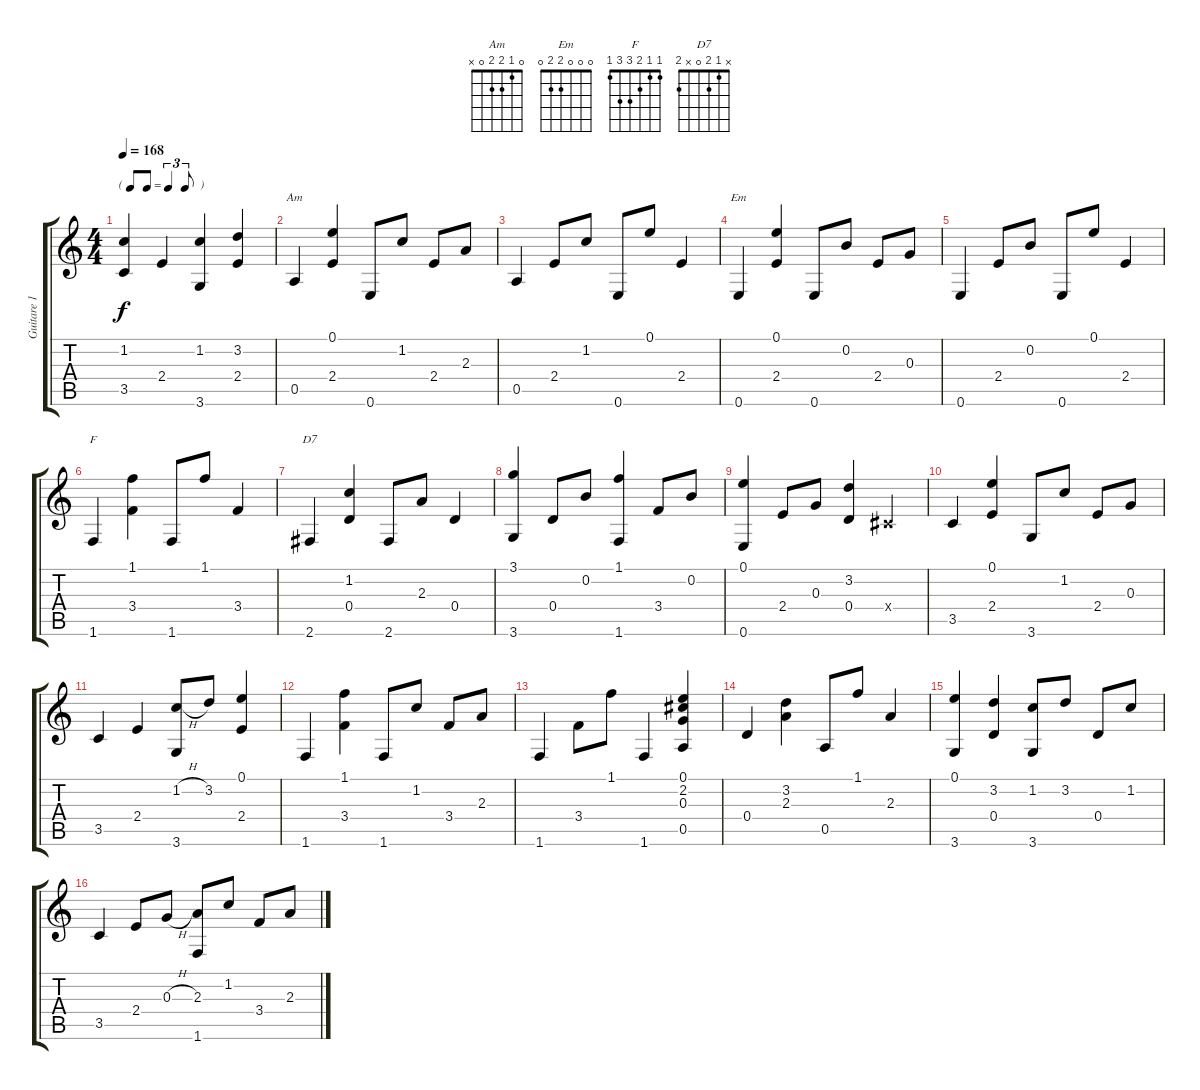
\track ("Guitare 1" "Guitare 1") {instrument acousticguitarnylon}
\staff {score tabs}
\tuning (E4 B3 G3 D3 A2 E2) {hide}
\chord ("Am" 0 1 2 2 0 x)
\chord ("Em" 0 0 0 2 2 0)
\chord ("F" 1 1 2 3 3 1)
\chord ("D7" x 1 2 0 x 2)
\ts (4 4)
\tf triplet8th
\tempo 168
\clef g2
\ks c
(1.2 3.5).4{dy f} 2.4.4 (1.2 3.6).4 (3.2 2.4).4 |
0.5.4{ch "Am"} (0.1 2.4).4 0.6.8 1.2.8 2.4.8 2.3.8 |
0.5.4 2.4.8 1.2.8 0.6.8 0.1.8 2.4.4 |
0.6.4{ch "Em"} (0.1 2.4).4 0.6.8 0.2.8 2.4.8 0.3.8 |
0.6.4 2.4.8 0.2.8 0.6.8 0.1.8 2.4.4 |
1.6.4{ch "F"} (1.1 3.4).4 1.6.8 1.1.8 3.4.4 |
2.6.4{ch "D7"} (1.2 0.4).4 2.6.8 2.3.8 0.4.4 |
(3.1 3.6).4 0.4.8 0.2.8 (1.1 1.6).4 3.4.8 0.2.8 |
(0.1 0.6).4 2.4.8 0.3.8 (3.2 0.4).4 -1.4{x}.4 |
3.5.4 (0.1 2.4).4 3.6.8 1.2.8 2.4.8 0.3.8 |
3.5.4 2.4.4 (1.2{h} 3.6).8 3.2.8 (0.1 2.4).4 |
1.6.4 (1.1 3.4).4 1.6.8 1.2.8 3.4.8 2.3.8 |
1.6.4 3.4.8 1.1.8 1.6.4 (0.1 2.2 0.3 0.5).4 |
0.4.4 (3.2 2.3).4 0.5.8 1.1.8 2.3.4 |
(0.1 3.6).4 (3.2 0.4).4 (1.2 3.6).8 3.2.8 0.4.8 1.2.8 |
3.5.4 2.4.8 0.3{h}.8 (2.3 1.6).8 1.2.8 3.4.8 2.3.8
